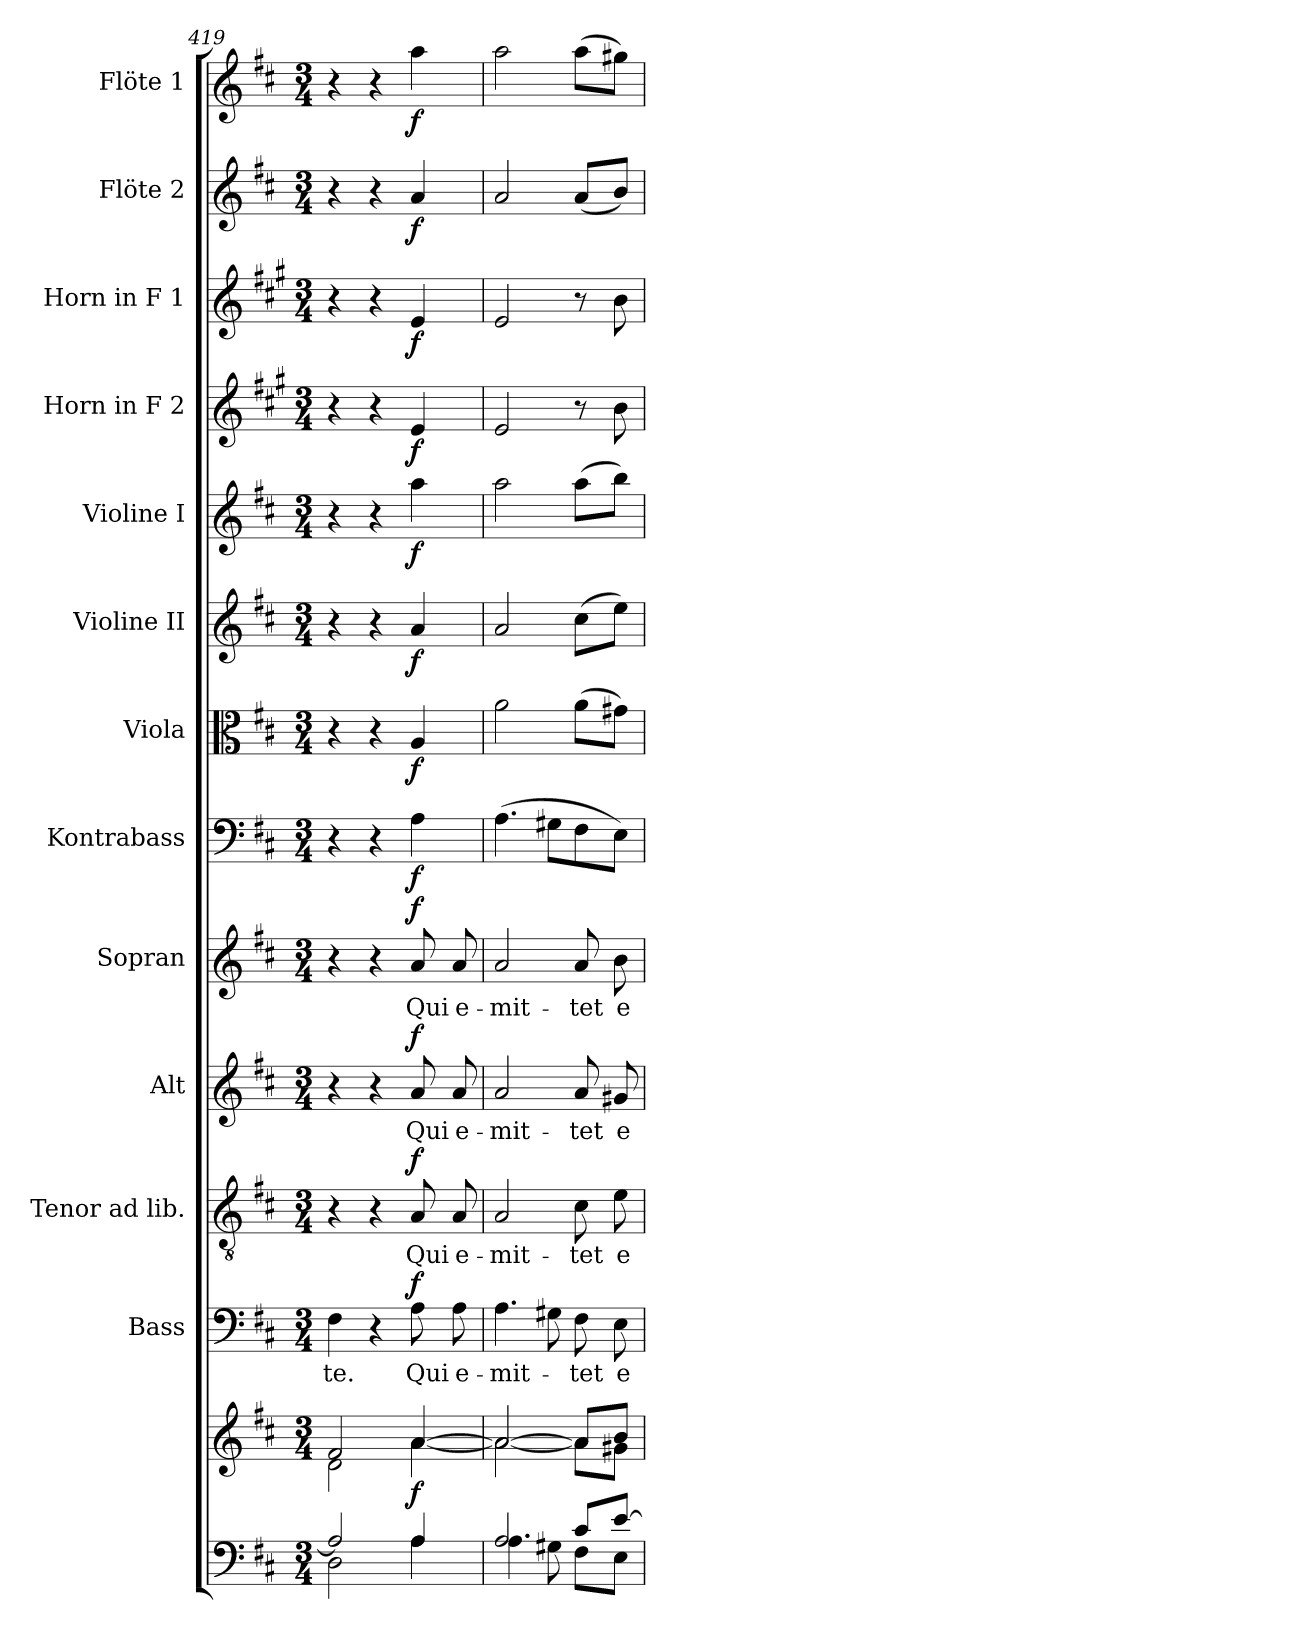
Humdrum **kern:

**kern	**kern	**dynam	**kern	**text	**dynam	**kern	**text	**dynam	**kern	**text	**dynam	**kern	**text	**dynam	**kern	**dynam	**kern	**dynam	**kern	**dynam	**kern	**dynam	**kern	**dynam	**kern	**dynam	**kern	**dynam	**kern	**dynam
*part13	*part13	*part13	*part12	*part12	*part12	*part11	*part11	*part11	*part10	*part10	*part10	*part9	*part9	*part9	*part8	*part8	*part7	*part7	*part6	*part6	*part5	*part5	*part4	*part4	*part3	*part3	*part2	*part2	*part1	*part1
*staff14	*staff13	*staff13/14	*staff12	*staff12	*staff12	*staff11	*staff11	*staff11	*staff10	*staff10	*staff10	*staff9	*staff9	*staff9	*staff8	*staff8	*staff7	*staff7	*staff6	*staff6	*staff5	*staff5	*staff4	*staff4	*staff3	*staff3	*staff2	*staff2	*staff1	*staff1
*	*	*	*I"Bass	*	*	*I"Tenor ad lib.	*	*	*I"Alt	*	*	*I"Sopran	*	*	*I"Kontrabass	*	*I"Viola	*	*I"Violine II	*	*I"Violine I	*	*I"Horn in F 2	*	*I"Horn in F 1	*	*I"Flöte 2	*	*I"Flöte 1	*
*	*	*	*I'B.	*	*	*I'T.	*	*	*I'A.	*	*	*I'S.	*	*	*I'Kb.	*	*I'Vla.	*	*I'Vl. II	*	*I'Vl. I	*	*	*	*	*	*I'Fl. 2	*	*I'Fl. 1	*
*clefF4	*clefG2	*	*clefF4	*	*	*clefGv2	*	*	*clefG2	*	*	*clefG2	*	*	*clefF4	*	*clefC3	*	*clefG2	*	*clefG2	*	*clefG2	*	*clefG2	*	*clefG2	*	*clefG2	*
*	*	*	*	*	*	*	*	*	*	*	*	*	*	*	*ITrd7c12	*	*	*	*	*	*	*	*ITrd4c7	*	*ITrd4c7	*	*	*	*	*
*k[f#c#]	*k[f#c#]	*	*k[f#c#]	*	*	*k[f#c#]	*	*	*k[f#c#]	*	*	*k[f#c#]	*	*	*k[f#c#]	*	*k[f#c#]	*	*k[f#c#]	*	*k[f#c#]	*	*k[f#c#]	*	*k[f#c#]	*	*k[f#c#]	*	*k[f#c#]	*
*D:	*D:	*	*D:	*	*	*D:	*	*	*D:	*	*	*D:	*	*	*D:	*	*D:	*	*D:	*	*D:	*	*D:	*	*D:	*	*D:	*	*D:	*
*M3/4	*M3/4	*	*M3/4	*	*	*M3/4	*	*	*M3/4	*	*	*M3/4	*	*	*M3/4	*	*M3/4	*	*M3/4	*	*M3/4	*	*M3/4	*	*M3/4	*	*M3/4	*	*M3/4	*
=419	=419	=419	=419	=419	=419	=419	=419	=419	=419	=419	=419	=419	=419	=419	=419	=419	=419	=419	=419	=419	=419	=419	=419	=419	=419	=419	=419	=419	=419	=419
*^	*^	*	*	*	*	*	*	*	*	*	*	*	*	*	*	*	*	*	*	*	*	*	*	*	*	*	*	*	*	*
!	!	!	!	!	!	!LO:LY:b	!	!	!	!	!	!	!	!	!	!	!	!	!	!	!	!	!	!	!	!	!	!	!	!	!	!
2A/]	2D\	2f#/	2d\	.	4F#\	te.	.	4r	.	.	4r	.	.	4r	.	.	4r	.	4r	.	4r	.	4r	.	4r	.	4r	.	4r	.	4r	.
.	.	.	.	.	4r	.	.	4r	.	.	4r	.	.	4r	.	.	4r	.	4r	.	4r	.	4r	.	4r	.	4r	.	4r	.	4r	.
!	!	!	!	!LO:DY:b	!	!LO:LY:b	!LO:DY:a	!	!LO:LY:b	!LO:DY:a	!	!LO:LY:b	!LO:DY:a	!	!LO:LY:b	!LO:DY:a	!	!LO:DY:b	!	!LO:DY:b	!	!LO:DY:b	!	!LO:DY:b	!	!LO:DY:b	!	!LO:DY:b	!	!LO:DY:b	!	!LO:DY:b
4A/	4A\	[>4a/	[<4a\	f	8A\	Qui	f	8A/	Qui	f	8a/	Qui	f	8a/	Qui	f	4AA\	f	4A/	f	4a/	f	4aa\	f	4A/	f	4A/	f	4a/	f	4aa\	f
!	!	!	!	!	!	!LO:LY:b	!	!	!LO:LY:b	!	!	!LO:LY:b	!	!	!LO:LY:b	!	!	!	!	!	!	!	!	!	!	!	!	!	!	!	!	!
.	.	.	.	.	8A\	e-	.	8A/	e-	.	8a/	e-	.	8a/	e-	.	.	.	.	.	.	.	.	.	.	.	.	.	.	.	.	.
=420	=420	=420	=420	=420	=420	=420	=420	=420	=420	=420	=420	=420	=420	=420	=420	=420	=420	=420	=420	=420	=420	=420	=420	=420	=420	=420	=420	=420	=420	=420	=420	=420
!	!	!	!	!	!	!LO:LY:b	!	!	!LO:LY:b	!	!	!LO:LY:b	!	!	!LO:LY:b	!	!	!	!	!	!	!	!	!	!	!	!	!	!	!	!	!
2A/	4.A\	2a/_	2a\_	.	4.A\	-mit-	.	2A/	-mit-	.	2a/	-mit-	.	2a/	-mit-	.	(>4.AA\	.	2a\	.	2a/	.	2aa\	.	2A/	.	2A/	.	2a/	.	2aa\	.
.	8G#X\	.	.	.	8G#X\	.	.	.	.	.	.	.	.	.	.	.	8GG#X\L	.	.	.	.	.	.	.	.	.	.	.	.	.	.	.
!	!	!	!	!	!	!LO:LY:b	!	!	!LO:LY:b	!	!	!LO:LY:b	!	!	!LO:LY:b	!	!	!	!	!	!	!	!	!	!	!	!	!	!	!	!	!
8c#/L	8F#\L	8a/L]	8a\L]	.	8F#\	-tet	.	8c#\	-tet	.	8a/	-tet	.	8a/	-tet	.	8FF#\	.	(>8a\L	.	(>8cc#\L	.	(>8aa\L	.	8r	.	8r	.	(<8a/L	.	(>8aa\L	.
!	!	!	!	!	!	!LO:LY:b	!	!	!LO:LY:b	!	!	!LO:LY:b	!	!	!LO:LY:b	!	!	!	!	!	!	!	!	!	!	!	!	!	!	!	!	!
[>8e/J	8E\J	8b/J	8g#X\J	.	8E\	e-	.	8e\	e-	.	8g#X/	e-	.	8b\	e-	.	8EE\J)	.	8g#X\J)	.	8ee\J)	.	8bb\J)	.	8e\	.	8e\	.	8b/J)	.	8gg#X\J)	.
*v	*v	*	*	*	*	*	*	*	*	*	*	*	*	*	*	*	*	*	*	*	*	*	*	*	*	*	*	*	*	*	*	*
*	*v	*v	*	*	*	*	*	*	*	*	*	*	*	*	*	*	*	*	*	*	*	*	*	*	*	*	*	*	*	*	*
=	=	=	=	=	=	=	=	=	=	=	=	=	=	=	=	=	=	=	=	=	=	=	=	=	=	=	=	=	=	=
*-	*-	*-	*-	*-	*-	*-	*-	*-	*-	*-	*-	*-	*-	*-	*-	*-	*-	*-	*-	*-	*-	*-	*-	*-	*-	*-	*-	*-	*-	*-
